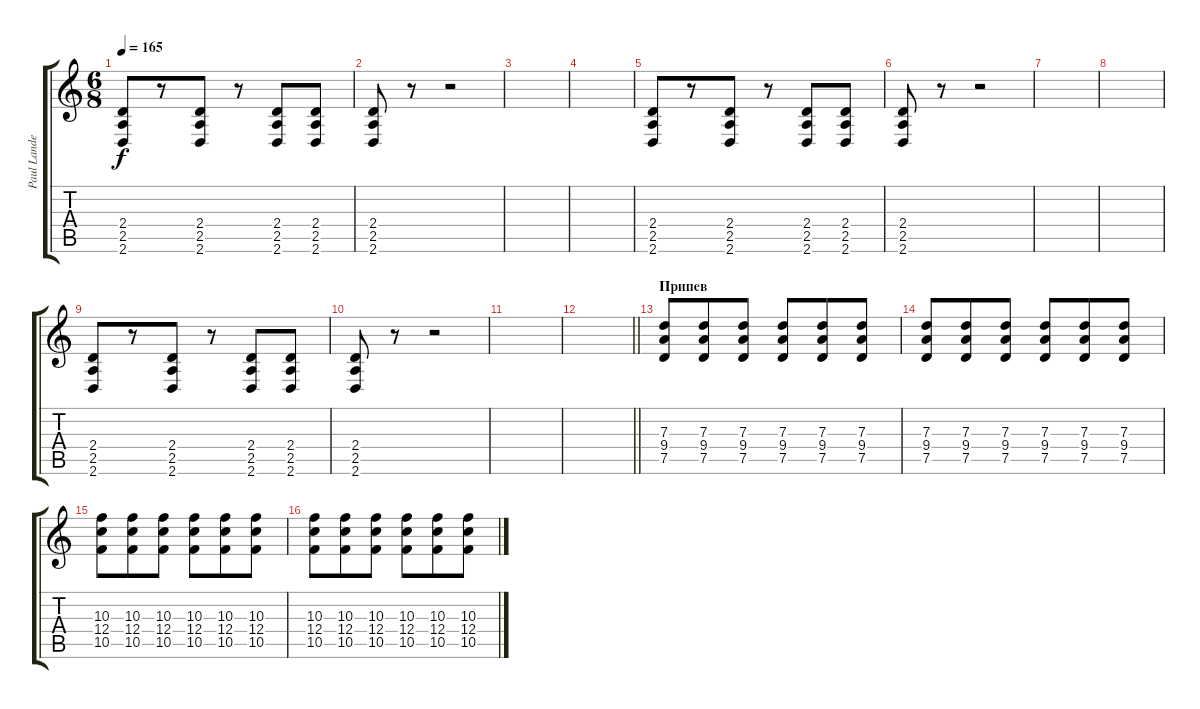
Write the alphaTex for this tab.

\track ("Paul Landers" "Paul Lande") {instrument distortionguitar}
\staff {score tabs}
\tuning (E4 C4 G3 C3 G2 C2) {hide}
\ts (6 8)
\tempo 165
\clef g2
\ks c
(2.4 2.5 2.6).8{dy f} r.8 (2.4 2.5 2.6).8 r.8 (2.4 2.5 2.6).8 (2.4 2.5 2.6).8 |
(2.4 2.5 2.6).8 r.8 r.2 |
|
|
(2.4 2.5 2.6).8 r.8 (2.4 2.5 2.6).8 r.8 (2.4 2.5 2.6).8 (2.4 2.5 2.6).8 |
(2.4 2.5 2.6).8 r.8 r.2 |
|
|
(2.4 2.5 2.6).8 r.8 (2.4 2.5 2.6).8 r.8 (2.4 2.5 2.6).8 (2.4 2.5 2.6).8 |
(2.4 2.5 2.6).8 r.8 r.2 |
|
\barLineRight lightlight
|
\section ("" "Припев")
(7.3 9.4 7.5).8{volume 7 balance 8 instrument distortionguitar} (7.3 9.4 7.5).8 (7.3 9.4 7.5).8 (7.3 9.4 7.5).8 (7.3 9.4 7.5).8 (7.3 9.4 7.5).8 |
(7.3 9.4 7.5).8{volume 7 balance 8 instrument distortionguitar} (7.3 9.4 7.5).8 (7.3 9.4 7.5).8 (7.3 9.4 7.5).8 (7.3 9.4 7.5).8 (7.3 9.4 7.5).8 |
(10.3 12.4 10.5).8 (10.3 12.4 10.5).8 (10.3 12.4 10.5).8 (10.3 12.4 10.5).8 (10.3 12.4 10.5).8 (10.3 12.4 10.5).8 |
(10.3 12.4 10.5).8 (10.3 12.4 10.5).8 (10.3 12.4 10.5).8 (10.3 12.4 10.5).8 (10.3 12.4 10.5).8 (10.3 12.4 10.5).8
